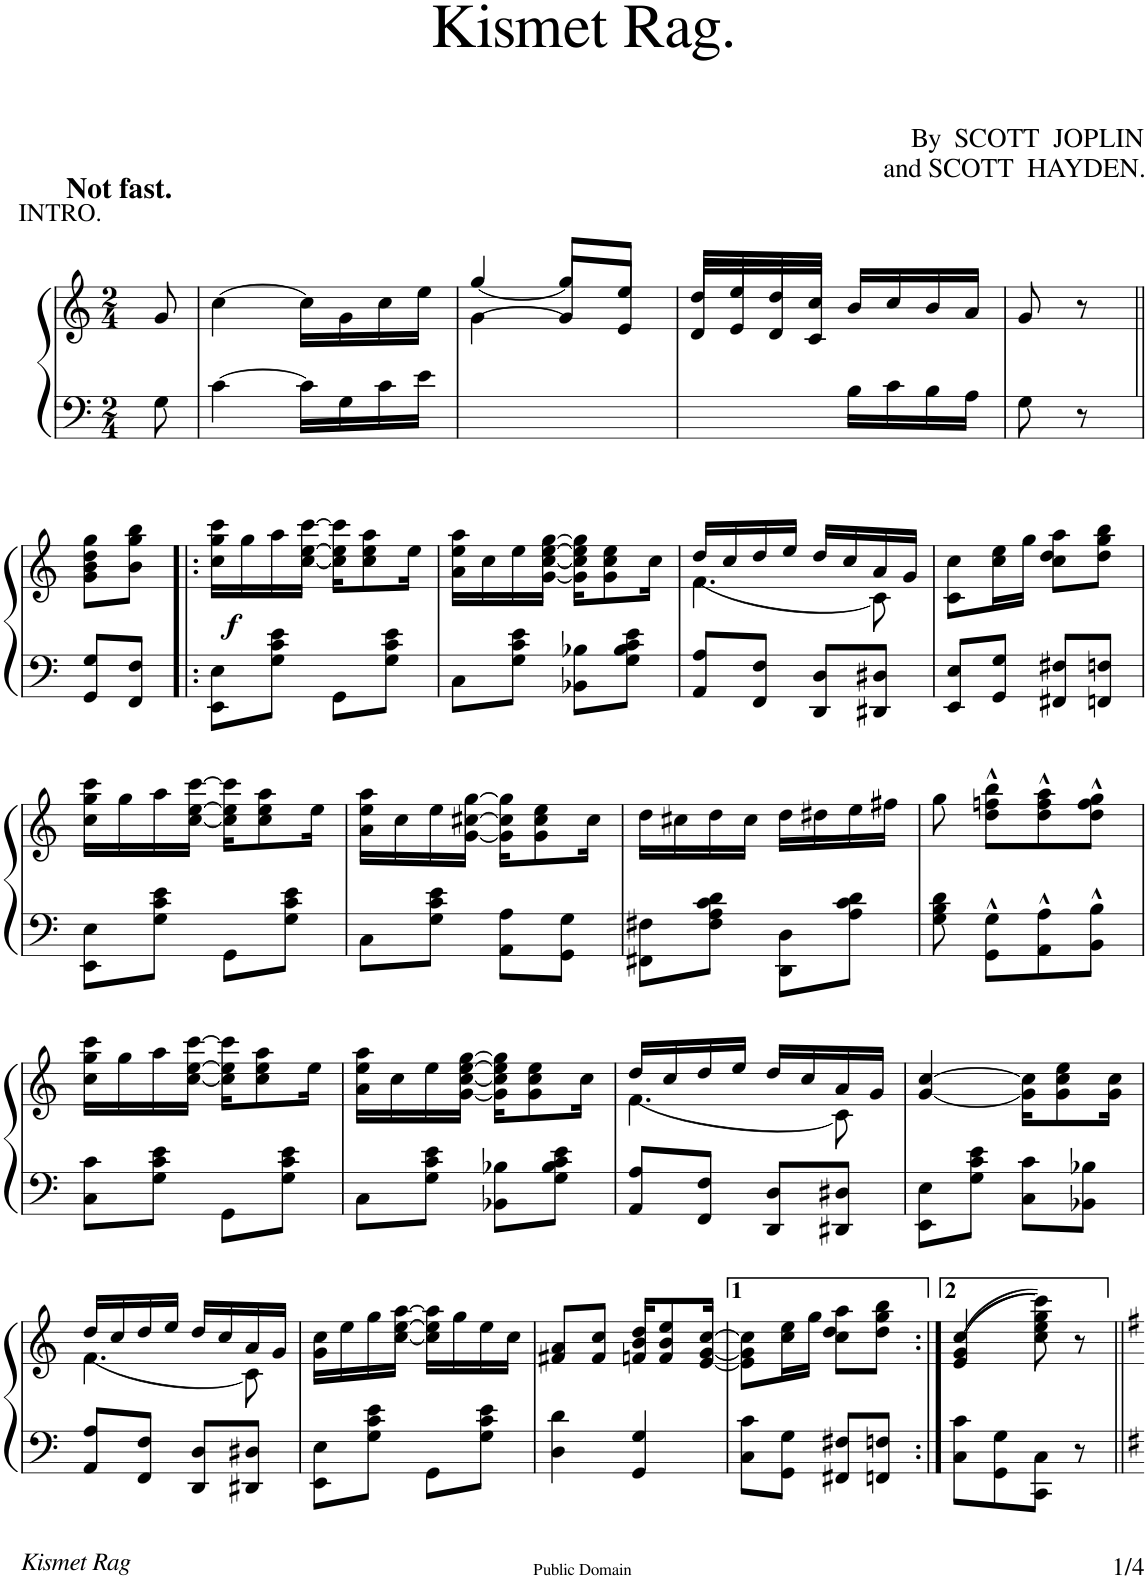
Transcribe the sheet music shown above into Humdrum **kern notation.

**kern	**kern	**dynam
*part1	*part1	*part1
*staff2	*staff1	*staff1/2
*I"Piano	*	*
*I'Pno.	*	*
*clefF4	*clefG2	*
*k[]	*k[]	*
*M2/4	*M2/4	*
=1	=1	=1
!	!LO:TX:a:B:t=Not fast.	!
!	!LO:TX:a:t=INTRO.	!
8G\	8g/	.
=2	=2	=2
[4c\	[4cc\	.
16c\LL]	16cc\LL]	.
16G\	16g\	.
16c\	16cc\	.
16e\JJ	16ee\JJ	.
=3	=3	=3
*	*^	*
2ryy	[4gg/	[4g\	.
.	8gg/L]	8g/L]	.
.	8ee/J	8e/J	.
=4	=4	=4	=4
4ryy	16dd/LL	16d/LL	.
.	16ee/	16e/	.
.	16dd/	16d/	.
.	16cc/JJ	16c/JJ	.
16B\LL	16b/LL	4ryy	.
16c\	16cc/	.	.
16B\	16b/	.	.
16A\JJ	16a/JJ	.	.
*	*v	*v	*
=5	=5	=5
8G\	8g/	.
8r	8r	.
!!LO:LB:g=z
=6||	=6||	=6||
8GG/ 8G/L	8g\ 8b\ 8dd\ 8gg\L	.
8FF/ 8F/J	8b\ 8gg\ 8bb\J	.
=7!|:	=7!|:	=7!|:
!	!	!LO:DY:b
8EE\ 8E\L	16cc\ 16gg\ 16ccc\LL	f
.	16gg\	.
8G\ 8c\ 8e\J	16aa\	.
.	[16cc\ [16ee\ [16ccc\JJ	.
8GG\L	16cc\] 16ee\] 16ccc\]KL	.
.	8cc\ 8ee\ 8aa\	.
8G\ 8c\ 8e\J	.	.
.	16ee\Jk	.
=8	=8	=8
8C\L	16a\ 16ee\ 16aa\LL	.
.	16cc\	.
8G\ 8c\ 8e\J	16ee\	.
.	[16g\ [16cc\ [16ee\ [16gg\JJ	.
8BB-X\ 8B-X\L	16g\] 16cc\] 16ee\] 16gg\]KL	.
.	8g\ 8cc\ 8ee\	.
8G\ 8B-\ 8c\ 8e\J	.	.
.	16cc\Jk	.
=9	=9	=9
*	*^	*
8AA/ 8A/L	16dd/LL	(4.f\	.
.	16cc/	.	.
8FF/ 8F/J	16dd/	.	.
.	16ee/JJ	.	.
8DD/ 8D/L	16dd/LL	.	.
.	16cc/	.	.
8DD#X/ 8D#X/J	16a/	8c\)	.
.	16g/JJ	.	.
*	*v	*v	*
=10	=10	=10
8EE/ 8E/L	8c\ 8cc\L	.
8GG/ 8G/J	16cc\ 16ee\L	.
.	16gg\JJ	.
8FF#X/ 8F#X/L	8cc\ 8dd\ 8aa\L	.
8FFn/ 8Fn/J	8dd\ 8gg\ 8bb\J	.
!!LO:LB:g=z
=11	=11	=11
8EE\ 8E\L	16cc\ 16gg\ 16ccc\LL	.
.	16gg\	.
8G\ 8c\ 8e\J	16aa\	.
.	[16cc\ [16ee\ [16ccc\JJ	.
8GG\L	16cc\] 16ee\] 16ccc\]KL	.
.	8cc\ 8ee\ 8aa\	.
8G\ 8c\ 8e\J	.	.
.	16ee\Jk	.
=12	=12	=12
8C\L	16a\ 16ee\ 16aa\LL	.
.	16cc\	.
8G\ 8c\ 8e\J	16ee\	.
.	[16g\ [16cc#X\ [16gg\JJ	.
8AA\ 8A\L	16g\] 16cc#\] 16gg\]KL	.
.	8g\ 8cc#\ 8ee\	.
8GG\ 8G\J	.	.
.	16cc#\Jk	.
=13	=13	=13
8FF#X\ 8F#X\L	16dd\LL	.
.	16cc#X\	.
8F#\ 8A\ 8c\ 8d\J	16dd\	.
.	16cc#\JJ	.
8DD\ 8D\L	16dd\LL	.
.	16dd#X\	.
8A\ 8c\ 8d\J	16ee\	.
.	16ff#X\JJ	.
=14	=14	=14
8G\ 8B\ 8d\	8gg\	.
8GG\^^ 8G\^^L	8dd\^^ 8ffn\^^ 8bb\^^L	.
8AA\^^ 8A\^^	8dd\^^ 8ff\^^ 8aa\^^	.
8BB\^^ 8B\^^J	8dd\^^ 8ff\^^ 8gg\^^J	.
!!LO:LB:g=z
=15	=15	=15
8C\ 8c\L	16cc\ 16gg\ 16ccc\LL	.
.	16gg\	.
8G\ 8c\ 8e\J	16aa\	.
.	[16cc\ [16ee\ [16ccc\JJ	.
8GG\L	16cc\] 16ee\] 16ccc\]KL	.
.	8cc\ 8ee\ 8aa\	.
8G\ 8c\ 8e\J	.	.
.	16ee\Jk	.
=16	=16	=16
8C\L	16a\ 16ee\ 16aa\LL	.
.	16cc\	.
8G\ 8c\ 8e\J	16ee\	.
.	[16g\ [16cc\ [16ee\ [16gg\JJ	.
8BB-X\ 8B-X\L	16g\] 16cc\] 16ee\] 16gg\]KL	.
.	8g\ 8cc\ 8ee\	.
8G\ 8B-\ 8c\ 8e\J	.	.
.	16cc\Jk	.
=17	=17	=17
*	*^	*
8AA/ 8A/L	16dd/LL	(4.f\	.
.	16cc/	.	.
8FF/ 8F/J	16dd/	.	.
.	16ee/JJ	.	.
8DD/ 8D/L	16dd/LL	.	.
.	16cc/	.	.
8DD#X/ 8D#X/J	16a/	8c\)	.
.	16g/JJ	.	.
*	*v	*v	*
=18	=18	=18
8EE\ 8E\L	[4g/ [4cc/	.
8G\ 8c\ 8e\J	.	.
8C\ 8c\L	16g\] 16cc\]KL	.
.	8g\ 8cc\ 8ee\	.
8BB-X\ 8B-X\J	.	.
.	16g\ 16cc\Jk	.
!!LO:LB:g=z
=19	=19	=19
*	*^	*
8AA/ 8A/L	16dd/LL	(4.f\	.
.	16cc/	.	.
8FF/ 8F/J	16dd/	.	.
.	16ee/JJ	.	.
8DD/ 8D/L	16dd/LL	.	.
.	16cc/	.	.
8DD#X/ 8D#X/J	16a/	8c\)	.
.	16g/JJ	.	.
*	*v	*v	*
=20	=20	=20
8EE\ 8E\L	16g\ 16cc\LL	.
.	16ee\	.
8G\ 8c\ 8e\J	16gg\	.
.	[16cc\ [16ee\ [16aa\JJ	.
8GG\L	16cc\] 16ee\] 16aa\]LL	.
.	16gg\	.
8G\ 8c\ 8e\J	16ee\	.
.	16cc\JJ	.
=21	=21	=21
4D\ 4d\	8f#X/ 8a/L	.
.	8f#/ 8cc/J	.
4GG/ 4G/	16fn/ 16b/ 16dd/KL	.
.	8f/ 8b/ 8ee/	.
.	[16e/ [16g/ [16cc/Jk	.
=22	=22	=22
8C\ 8c\L	8e\] 8g\] 8cc\]L	.
8GG\ 8G\J	16cc\ 16ee\L	.
.	16gg\JJ	.
8FF#X/ 8F#X/L	8cc\ 8dd\ 8aa\L	.
8FFn/ 8Fn/J	8dd\ 8gg\ 8bb\J	.
=23:|!	=23:|!	=23:|!
8C\ 8c\L	(((4e/ 4g/ 4cc/	.
8GG\ 8G\	.	.
8CC\ 8C\J	8cc\ 8ee\ 8gg\ 8ccc\)))	.
8r	8r	.
=||	=||	=||
*-	*-	*-
